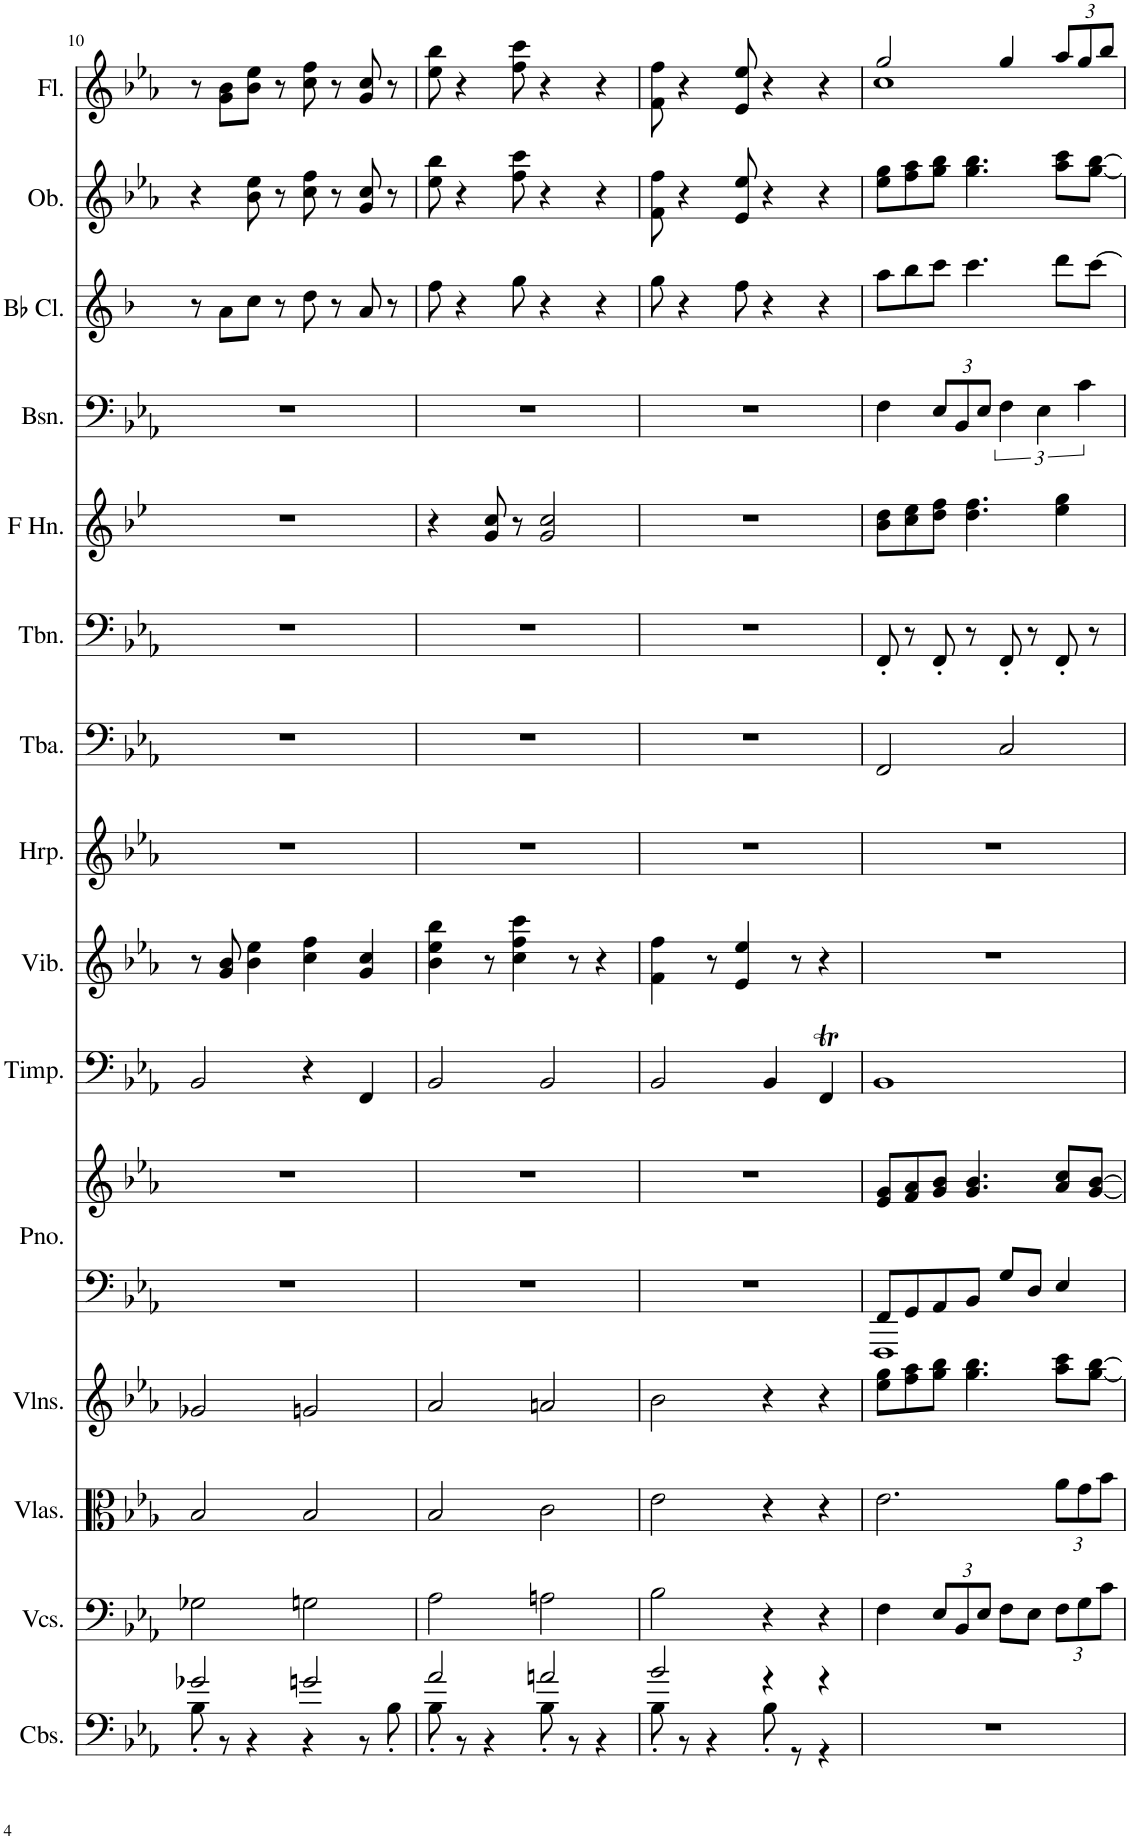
**kern	**kern	**kern	**kern	**kern	**kern	**kern	**kern	**kern	**kern	**kern	**kern	**kern	**kern	**kern	**kern
*part15	*part14	*part13	*part12	*part11	*part11	*part10	*part9	*part8	*part7	*part6	*part5	*part4	*part3	*part2	*part1
*staff16	*staff15	*staff14	*staff13	*staff12	*staff11	*staff10	*staff9	*staff8	*staff7	*staff6	*staff5	*staff4	*staff3	*staff2	*staff1
*I"Contrabasses	*I"Violoncellos	*I"Violas	*I"Violins	*I"Piano	*	*I"Timpani	*I"Vibraphone	*I"Harp	*I"Tuba	*I"Trombone	*I"Horn in F	*I"Bassoon	*I"Bb Clarinet	*I"Oboe	*I"Flute
*I'Cbs.	*I'Vcs.	*I'Vlas.	*I'Vlns.	*I'Pno.	*	*I'Timp.	*I'Vib.	*I'Hrp.	*I'Tba.	*I'Tbn.	*	*I'Bsn.	*I'Bb Cl.	*I'Ob.	*I'Fl.
!!LO:PB:g=z
*clefF4	*clefF4	*clefC3	*clefG2	*clefF4	*clefG2	*clefF4	*clefG2	*clefG2	*clefF4	*clefF4	*clefG2	*clefF4	*clefG2	*clefG2	*clefG2
*Trd7c12	*	*	*	*	*	*	*	*	*	*	*Trd4c7	*	*Trd1c2	*	*
*k[b-e-a-]	*k[b-e-a-]	*k[b-e-a-]	*k[b-e-a-]	*k[b-e-a-]	*k[b-e-a-]	*k[b-e-a-]	*k[b-e-a-]	*k[b-e-a-]	*k[b-e-a-]	*k[b-e-a-]	*k[b-e-]	*k[b-e-a-]	*k[b-]	*k[b-e-a-]	*k[b-e-a-]
*M4/4	*M4/4	*M4/4	*M4/4	*M4/4	*M4/4	*M4/4	*M4/4	*M4/4	*M4/4	*M4/4	*M4/4	*M4/4	*M4/4	*M4/4	*M4/4
=10	=10	=10	=10	=10	=10	=10	=10	=10	=10	=10	=10	=10	=10	=10	=10
*^	*	*	*	*	*	*	*	*	*	*	*	*	*	*	*
2g-X/	8B-'\	2G-X\	2B-/	2g-X/	1r	1r	2BB-/	8r	1r	1r	1r	1r	1r	8r	4r	8r
.	8r	.	.	.	.	.	.	8g/ 8b-/	.	.	.	.	.	8a\L	.	8g\ 8b-\L
.	4r	.	.	.	.	.	.	4b-\ 4ee-\	.	.	.	.	.	8cc\J	8b-\ 8ee-\	8b-\ 8ee-\J
.	.	.	.	.	.	.	.	.	.	.	.	.	.	8r	8r	8r
2gn/	4r	2Gn\	2B-/	2gn/	.	.	4r	4cc\ 4ff\	.	.	.	.	.	8dd\	8cc\ 8ff\	8cc\ 8ff\
.	.	.	.	.	.	.	.	.	.	.	.	.	.	8r	8r	8r
.	8r	.	.	.	.	.	4FF/	4g/ 4cc/	.	.	.	.	.	8a/	8g/ 8cc/	8g/ 8cc/
.	8B-'\	.	.	.	.	.	.	.	.	.	.	.	.	8r	8r	8r
=11	=11	=11	=11	=11	=11	=11	=11	=11	=11	=11	=11	=11	=11	=11	=11	=11
2a-/	8B-'\	2A-\	2B-/	2a-/	1r	1r	2BB-/	4b-\ 4ee-\ 4bb-\	1r	1r	1r	4r	1r	8ff\	8ee-\ 8bb-\	8ee-\ 8bb-\
.	8r	.	.	.	.	.	.	.	.	.	.	.	.	4r	4r	4r
.	4r	.	.	.	.	.	.	8r	.	.	.	8g/ 8cc/	.	.	.	.
.	.	.	.	.	.	.	.	4cc\ 4ff\ 4ccc\	.	.	.	8r	.	8gg\	8ff\ 8ccc\	8ff\ 8ccc\
2an/	8B-'\	2An\	2c\	2an/	.	.	2BB-/	.	.	.	.	2g/ 2cc/	.	4r	4r	4r
.	8r	.	.	.	.	.	.	8r	.	.	.	.	.	.	.	.
.	4r	.	.	.	.	.	.	4r	.	.	.	.	.	4r	4r	4r
=12	=12	=12	=12	=12	=12	=12	=12	=12	=12	=12	=12	=12	=12	=12	=12	=12
2b-/	8B-'\	2B-\	2e-\	2b-\	1r	1r	2BB-/	4f\ 4ff\	1r	1r	1r	1r	1r	8gg\	8f\ 8ff\	8f\ 8ff\
.	8r	.	.	.	.	.	.	.	.	.	.	.	.	4r	4r	4r
.	4r	.	.	.	.	.	.	8r	.	.	.	.	.	.	.	.
.	.	.	.	.	.	.	.	4e-/ 4ee-/	.	.	.	.	.	8ff\	8e-/ 8ee-/	8e-/ 8ee-/
4r	8B-'\	4r	4r	4r	.	.	4BB-/	.	.	.	.	.	.	4r	4r	4r
.	8r	.	.	.	.	.	.	8r	.	.	.	.	.	.	.	.
4r	4r	4r	4r	4r	.	.	4FFT/	4r	.	.	.	.	.	4r	4r	4r
*v	*v	*	*	*	*	*	*	*	*	*	*	*	*	*	*	*
=13	=13	=13	=13	=13	=13	=13	=13	=13	=13	=13	=13	=13	=13	=13	=13
*	*	*	*	*^	*	*	*	*	*	*	*	*	*	*	*^
1r	4F\	2.e-\	8ee-\ 8gg\L	8FF/L	1FFF	8e-/ 8g/L	1BB-	1r	1r	2FF/	8FF'/	8b-\ 8dd\L	4F\	8aa\L	8ee-\ 8gg\L	2gg/	1cc
.	.	.	8ff\ 8aa-\	8GG/	.	8f/ 8a-/	.	.	.	.	8r	8cc\ 8ee-\	.	8bb-\	8ff\ 8aa-\	.	.
*	*Xbrackettup	*	*	*	*	*	*	*	*	*	*	*	*Xbrackettup	*	*	*	*
.	12E-/L	.	8gg\ 8bb-\J	8AA-/	.	8g/ 8b-/J	.	.	.	.	8FF'/	8dd\ 8ff\J	12E-/L	8ccc\J	8gg\ 8bb-\J	.	.
.	12BB-/	.	.	.	.	.	.	.	.	.	.	.	12BB-/	.	.	.	.
.	.	.	4.gg\ 4.bb-\	8BB-/J	.	4.g/ 4.b-/	.	.	.	.	8r	4.dd\ 4.ff\	.	4.ccc\	4.gg\ 4.bb-\	.	.
.	12E-/J	.	.	.	.	.	.	.	.	.	.	.	12E-/J	.	.	.	.
*	*	*	*	*	*	*	*	*	*	*	*	*	*brackettup	*	*	*	*
.	8F\L	.	.	8G/L	.	.	.	.	.	2C/	8FF'/	.	6F\	.	.	4gg/	.
.	8E-\J	.	.	8D/J	.	.	.	.	.	.	8r	.	.	.	.	.	.
.	.	.	.	.	.	.	.	.	.	.	.	.	6E-\	.	.	.	.
*	*	*Xbrackettup	*	*	*	*	*	*	*	*	*	*	*	*	*	*Xbrackettup	*
.	12F\L	12a-\L	8aa-\ 8ccc\L	4E-/	.	8a-/ 8cc/L	.	.	.	.	8FF'/	4ee-\ 4gg\	.	8ddd\L	8aa-\ 8ccc\L	12aa-/L	.
.	12G\	12g\	.	.	.	.	.	.	.	.	.	.	6c\	.	.	12gg/	.
.	.	.	[8gg\ [8bb-\J	.	.	[8g/ [8b-/J	.	.	.	.	8r	.	.	[8ccc\J	[8gg\ [8bb-\J	.	.
.	12c\J	12b-\J	.	.	.	.	.	.	.	.	.	.	.	.	.	12bb-/J	.
*	*	*	*	*v	*v	*	*	*	*	*	*	*	*	*	*	*v	*v
=	=	=	=	=	=	=	=	=	=	=	=	=	=	=	=
*-	*-	*-	*-	*-	*-	*-	*-	*-	*-	*-	*-	*-	*-	*-	*-
